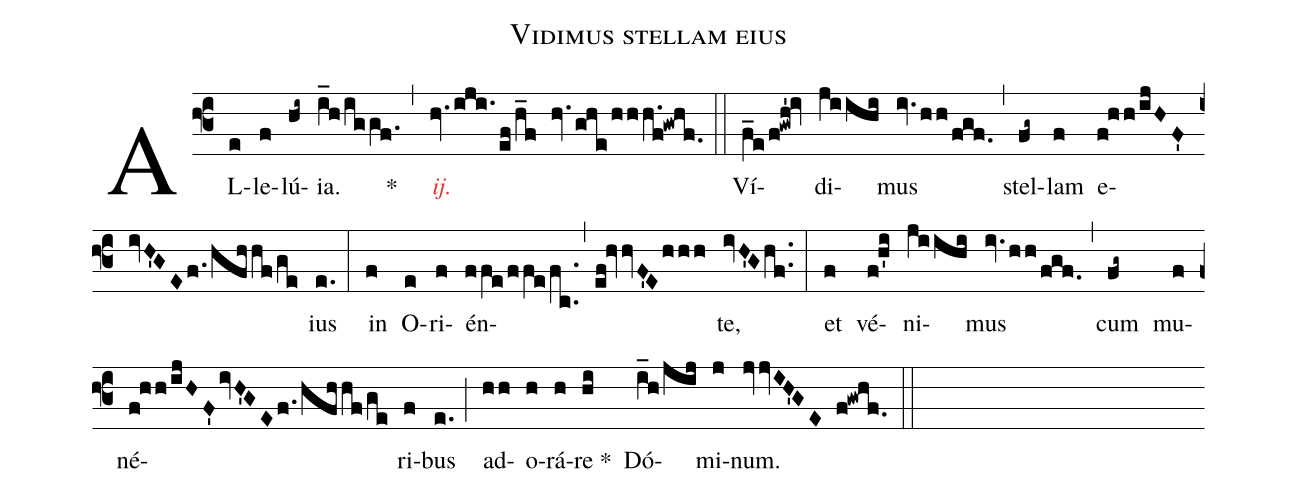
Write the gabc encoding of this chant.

name:Vidimus stellam eius;
%%
(f3) AL(e)le(f)lú(hi~)ia.(i_h!/iggf.) *(,) <i><c>ij.</c></i>(hv.iji.!/ef!/h_f hv.ghe/hhh.f!gwhf.) (::)

Ví(f_e!/f!gwh'!iv)di(jiihi)mus(iv.hh!/fgf.) (,) stel(fg~)lam(f) e(f!hh!/ijHF'/ivH'GEf./hfhhf!/ge)ius(e.) (:)
in(f) O(e)ri(f)én(ffe!/ffe!/fc..,ef!hvvF'Ehhh)te,(ivH'Ghf..) (:)
et(f) vé(f!h'i)ni(jiihi)mus(iv.hh!/fgf.) (,) cum(fg~) mu(f)né(f!hh!/ijHF'/ivH'GEf./hfhhf!/ge)ri(f)bus(e.) (;) ad(hh)o(h)rá(h)re *(hi) Dó(i_h!/jij)mi(j)num.(jvvIH'GE f!gwhf.) (::)
